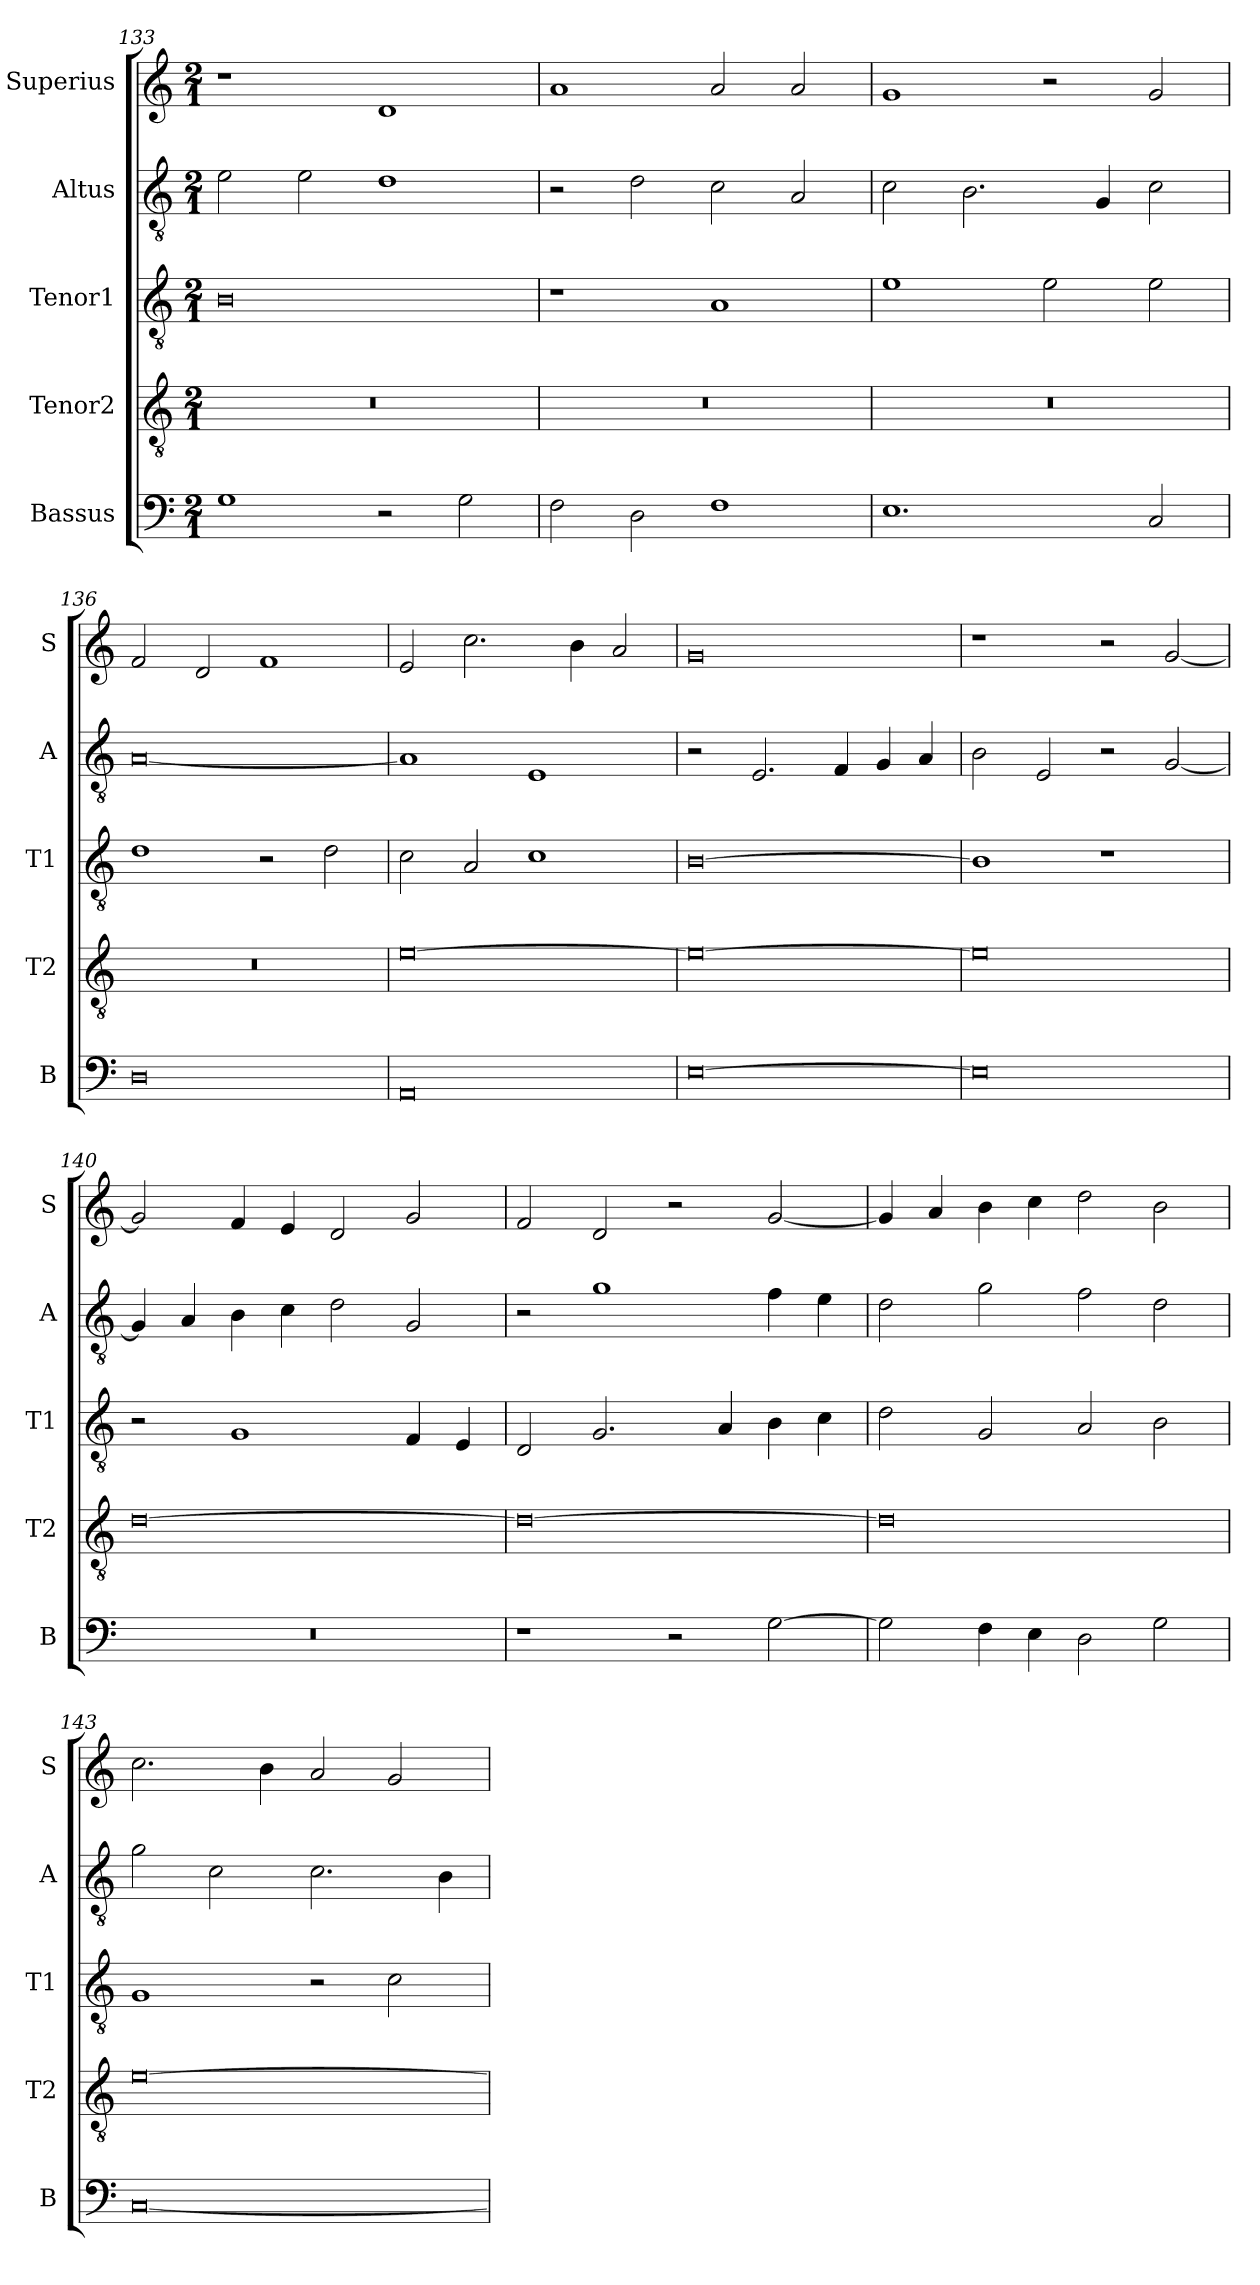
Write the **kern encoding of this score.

**kern	**kern	**kern	**kern	**kern
*part5	*part4	*part3	*part2	*part1
*staff5	*staff4	*staff3	*staff2	*staff1
*I"Bassus	*I"Tenor2	*I"Tenor1	*I"Altus	*I"Superius
*I'B	*I'T2	*I'T1	*I'A	*I'S
*clefF4	*clefGv2	*clefGv2	*clefGv2	*clefG2
*k[]	*k[]	*k[]	*k[]	*k[]
*M2/1	*M2/1	*M2/1	*M2/1	*M2/1
=133	=133	=133	=133	=133
1G	0r	0B	2e\	1r
.	.	.	2e\	.
2r	.	.	1d	1d
2G\	.	.	.	.
=134	=134	=134	=134	=134
2F\	0r	1r	2r	1a
2D\	.	.	2d\	.
1F	.	1A	2c\	2a/
.	.	.	2A/	2a/
=135	=135	=135	=135	=135
1.E	0r	1e	2c\	1g
.	.	.	2.B\	.
.	.	2e\	.	2r
.	.	.	4G/	.
2C/	.	2e\	2c\	2g/
=136	=136	=136	=136	=136
0D	0r	1d	[0A	2f/
.	.	.	.	2d/
.	.	2r	.	1f
.	.	2d\	.	.
=137	=137	=137	=137	=137
0AA	[0e	2c\	1A]	2e/
.	.	2A/	.	2.cc\
.	.	1c	1E	.
.	.	.	.	4b\
.	.	.	.	2a/
=138	=138	=138	=138	=138
[0E	0e_	[0B	2r	0g
.	.	.	2.E/	.
.	.	.	4F/	.
.	.	.	4G/	.
.	.	.	4A/	.
=139	=139	=139	=139	=139
0E]	0e]	1B]	2B\	1r
.	.	.	2E/	.
.	.	1r	2r	2r
.	.	.	[2G/	[2g/
=140	=140	=140	=140	=140
0r	[0d	2r	4G/]	2g/]
.	.	.	4A/	.
.	.	1G	4B\	4f/
.	.	.	4c\	4e/
.	.	.	2d\	2d/
.	.	4F/	2G/	2g/
.	.	4E/	.	.
=141	=141	=141	=141	=141
1r	0d_	2D/	2r	2f/
.	.	2.G/	1g	2d/
2r	.	.	.	2r
.	.	4A/	.	.
[2G\	.	4B\	4f\	[2g/
.	.	4c\	4e\	.
=142	=142	=142	=142	=142
2G\]	0d]	2d\	2d\	4g/]
.	.	.	.	4a/
4F\	.	2G/	2g\	4b\
4E\	.	.	.	4cc\
2D\	.	2A/	2f\	2dd\
2G\	.	2B\	2d\	2b\
=143	=143	=143	=143	=143
[0C	[0e	1G	2g\	2.cc\
.	.	.	2c\	.
.	.	.	.	4b\
.	.	2r	2.c\	2a/
.	.	2c\	.	2g/
.	.	.	4B\	.
=	=	=	=	=
*-	*-	*-	*-	*-
